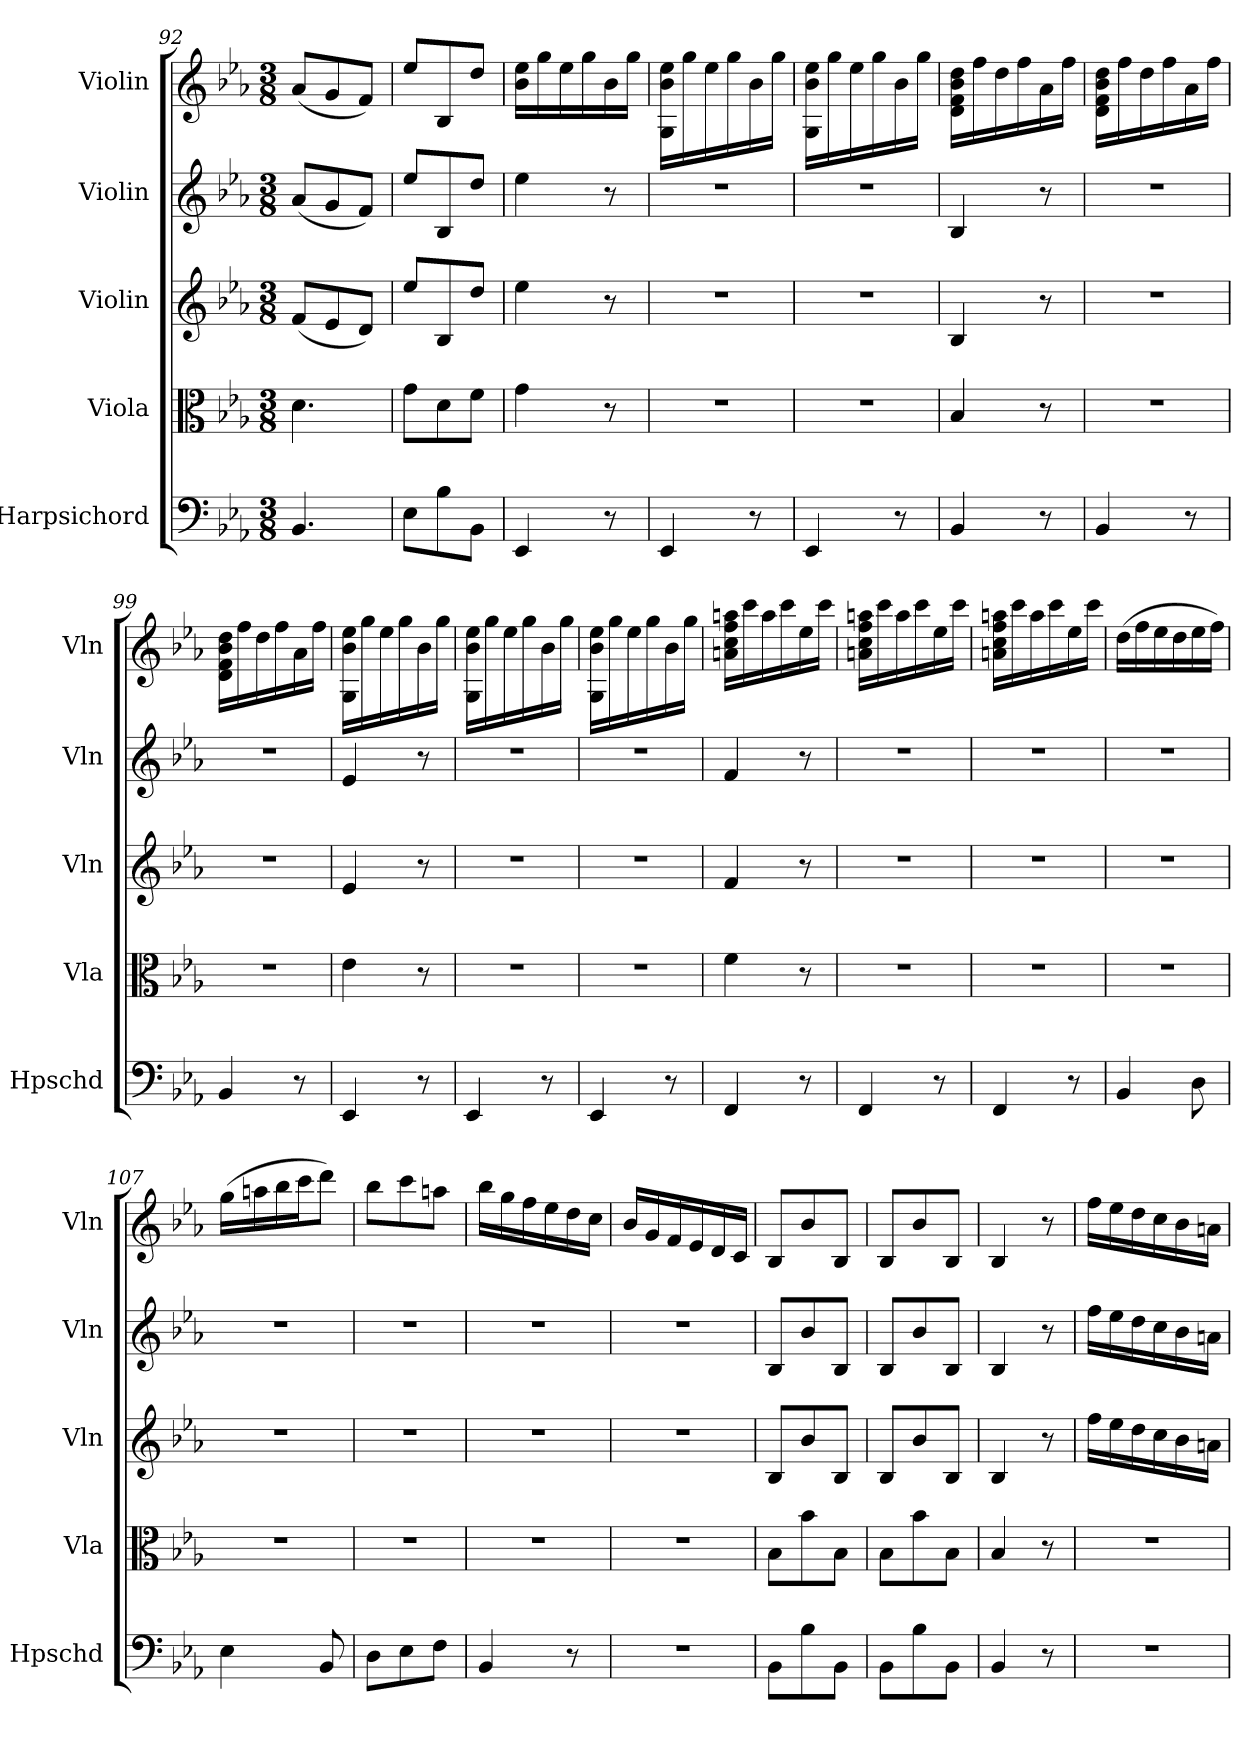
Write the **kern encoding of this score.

**kern	**kern	**kern	**kern	**kern
*part5	*part4	*part3	*part2	*part1
*staff5	*staff4	*staff3	*staff2	*staff1
*I"Harpsichord	*I"Viola	*I"Violin	*I"Violin	*I"Violin
*I'Hpschd	*I'Vla	*I'Vln	*I'Vln	*I'Vln
*clefF4	*clefC3	*clefG2	*clefG2	*clefG2
*k[b-e-a-]	*k[b-e-a-]	*k[b-e-a-]	*k[b-e-a-]	*k[b-e-a-]
*E-:	*E-:	*E-:	*E-:	*E-:
*M3/8	*M3/8	*M3/8	*M3/8	*M3/8
=92	=92	=92	=92	=92
4.BB-/	4.d\	(8f/L	(8a-/L	(8a-/L
.	.	8e-/	8g/	8g/
.	.	8d/J)	8f/J)	8f/J)
=93	=93	=93	=93	=93
8E-\L	8g\L	8ee-/L	8ee-/L	8ee-/L
8B-\	8d\	8B-/	8B-/	8B-/
8BB-\J	8f\J	8dd/J	8dd/J	8dd/J
=94	=94	=94	=94	=94
4EE-/	4g\	4ee-\	4ee-\	16b-\ 16ee-\LL
.	.	.	.	16gg\
.	.	.	.	16ee-\
.	.	.	.	16gg\
8r	8r	8r	8r	16b-\
.	.	.	.	16gg\JJ
=95	=95	=95	=95	=95
4EE-/	4.r	4.r	4.r	16G/ 16b-/ 16ee-/LL
.	.	.	.	16gg\
.	.	.	.	16ee-\
.	.	.	.	16gg\
8r	.	.	.	16b-\
.	.	.	.	16gg\JJ
=96	=96	=96	=96	=96
4EE-/	4.r	4.r	4.r	16G/ 16b-/ 16ee-/LL
.	.	.	.	16gg\
.	.	.	.	16ee-\
.	.	.	.	16gg\
8r	.	.	.	16b-\
.	.	.	.	16gg\JJ
=97	=97	=97	=97	=97
4BB-/	4B-/	4B-/	4B-/	16d/ 16f/ 16b-/ 16dd/LL
.	.	.	.	16ff\
.	.	.	.	16dd\
.	.	.	.	16ff\
8r	8r	8r	8r	16a-\
.	.	.	.	16ff\JJ
=98	=98	=98	=98	=98
4BB-/	4.r	4.r	4.r	16d/ 16f/ 16b-/ 16dd/LL
.	.	.	.	16ff\
.	.	.	.	16dd\
.	.	.	.	16ff\
8r	.	.	.	16a-\
.	.	.	.	16ff\JJ
=99	=99	=99	=99	=99
4BB-/	4.r	4.r	4.r	16d/ 16f/ 16b-/ 16dd/LL
.	.	.	.	16ff\
.	.	.	.	16dd\
.	.	.	.	16ff\
8r	.	.	.	16a-\
.	.	.	.	16ff\JJ
=100	=100	=100	=100	=100
4EE-/	4e-\	4e-/	4e-/	16G/ 16b-/ 16ee-/LL
.	.	.	.	16gg\
.	.	.	.	16ee-\
.	.	.	.	16gg\
8r	8r	8r	8r	16b-\
.	.	.	.	16gg\JJ
=101	=101	=101	=101	=101
4EE-/	4.r	4.r	4.r	16G/ 16b-/ 16ee-/LL
.	.	.	.	16gg\
.	.	.	.	16ee-\
.	.	.	.	16gg\
8r	.	.	.	16b-\
.	.	.	.	16gg\JJ
=102	=102	=102	=102	=102
4EE-/	4.r	4.r	4.r	16G/ 16b-/ 16ee-/LL
.	.	.	.	16gg\
.	.	.	.	16ee-\
.	.	.	.	16gg\
8r	.	.	.	16b-\
.	.	.	.	16gg\JJ
=103	=103	=103	=103	=103
4FF/	4f\	4f/	4f/	16an/ 16cc/ 16ff/ 16aan/LL
.	.	.	.	16ccc\
.	.	.	.	16aa\
.	.	.	.	16ccc\
8r	8r	8r	8r	16ee-\
.	.	.	.	16ccc\JJ
=104	=104	=104	=104	=104
4FF/	4.r	4.r	4.r	16an/ 16cc/ 16ff/ 16aan/LL
.	.	.	.	16ccc\
.	.	.	.	16aa\
.	.	.	.	16ccc\
8r	.	.	.	16ee-\
.	.	.	.	16ccc\JJ
=105	=105	=105	=105	=105
4FF/	4.r	4.r	4.r	16an/ 16cc/ 16ff/ 16aan/LL
.	.	.	.	16ccc\
.	.	.	.	16aa\
.	.	.	.	16ccc\
8r	.	.	.	16ee-\
.	.	.	.	16ccc\JJ
=106	=106	=106	=106	=106
4BB-/	4.r	4.r	4.r	(16dd\LL
.	.	.	.	16ff\
.	.	.	.	16ee-\
.	.	.	.	16dd\
8D\	.	.	.	16ee-\
.	.	.	.	16ff\JJ)
=107	=107	=107	=107	=107
4E-\	4.r	4.r	4.r	(16gg\LL
.	.	.	.	16aan\
.	.	.	.	16bb-\
.	.	.	.	16ccc\J
8BB-/	.	.	.	8ddd\J)
=108	=108	=108	=108	=108
8D\L	4.r	4.r	4.r	8bb-\L
8E-\	.	.	.	8ccc\
8F\J	.	.	.	8aan\J
=109	=109	=109	=109	=109
4BB-/	4.r	4.r	4.r	16bb-\LL
.	.	.	.	16gg\
.	.	.	.	16ff\
.	.	.	.	16ee-\
8r	.	.	.	16dd\
.	.	.	.	16cc\JJ
=110	=110	=110	=110	=110
4.r	4.r	4.r	4.r	16b-/LL
.	.	.	.	16g/
.	.	.	.	16f/
.	.	.	.	16e-/
.	.	.	.	16d/
.	.	.	.	16c/JJ
=111	=111	=111	=111	=111
8BB-\L	8B-\L	8B-/L	8B-/L	8B-/L
8B-\	8b-\	8b-/	8b-/	8b-/
8BB-\J	8B-\J	8B-/J	8B-/J	8B-/J
=112	=112	=112	=112	=112
8BB-\L	8B-\L	8B-/L	8B-/L	8B-/L
8B-\	8b-\	8b-/	8b-/	8b-/
8BB-\J	8B-\J	8B-/J	8B-/J	8B-/J
=113	=113	=113	=113	=113
4BB-/	4B-/	4B-/	4B-/	4B-/
8r	8r	8r	8r	8r
=114	=114	=114	=114	=114
4.r	4.r	16ff\LL	16ff\LL	16ff\LL
.	.	16ee-\	16ee-\	16ee-\
.	.	16dd\	16dd\	16dd\
.	.	16cc\	16cc\	16cc\
.	.	16b-\	16b-\	16b-\
.	.	16an\JJ	16an\JJ	16an\JJ
=	=	=	=	=
*-	*-	*-	*-	*-
